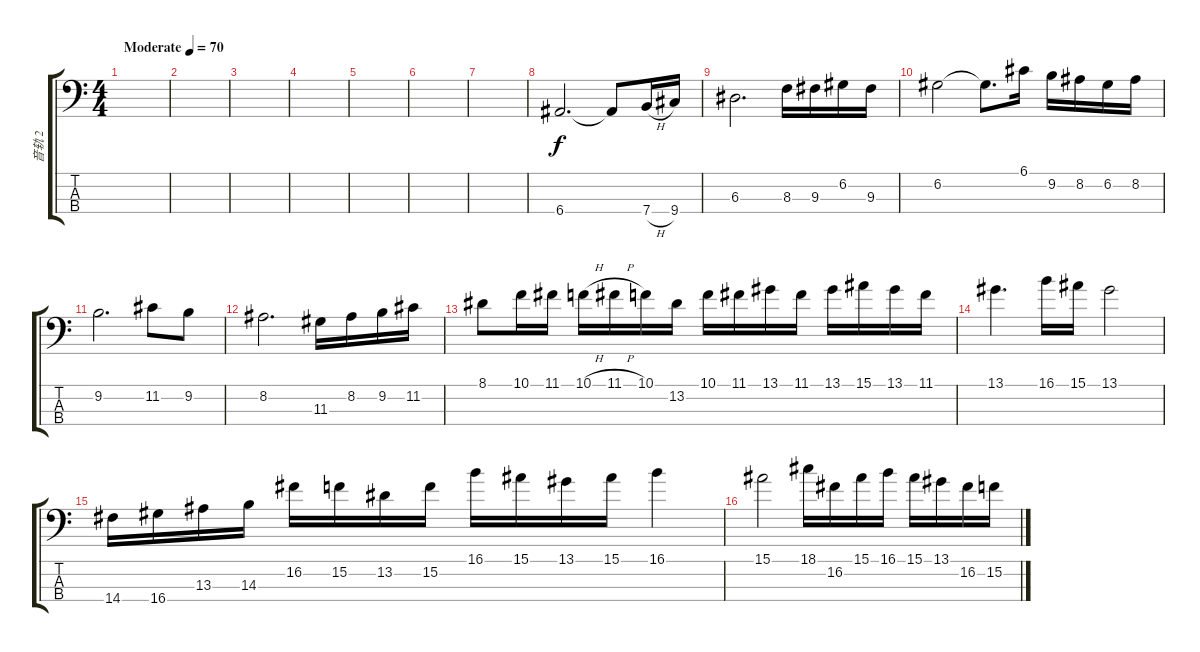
\track ("音轨 2" "音轨 2") {instrument electricbassfinger}
\staff {score tabs}
\tuning (G2 D2 A1 E1) {hide}
\ts (4 4)
\tempo (70 "Moderate")
\clef f4
\ks c
|
|
|
|
|
|
|
6.4.2{d} 6.4{t}.8 7.4{h}.16 9.4.16 |
6.3.2{d} 8.3.16 9.3.16 6.2.16 9.3.16 |
6.2.2 6.2{t}.8{d} 6.1.16 9.2.16 8.2.16 6.2.16 8.2.16 |
9.2.2{d} 11.2.8 9.2.8 |
8.2.2{d} 11.3.16 8.2.16 9.2.16 11.2.16 |
8.1.8 10.1.16 11.1.16 10.1{h}.16 11.1{h}.16 10.1.16 13.2.16 10.1.16 11.1.16 13.1.16 11.1.16 13.1.16 15.1.16 13.1.16 11.1.16 |
13.1.4{d} 16.1.16 15.1.16 13.1.2 |
14.4.16 16.4.16 13.3.16 14.3.16 16.2.16 15.2.16 13.2.16 15.2.16 16.1.16 15.1.16 13.1.16 15.1.16 16.1.4 |
15.1.2 18.1.16 16.2.16 15.1.16 16.1.16 15.1.16 13.1.16 16.2.16 15.2.16
